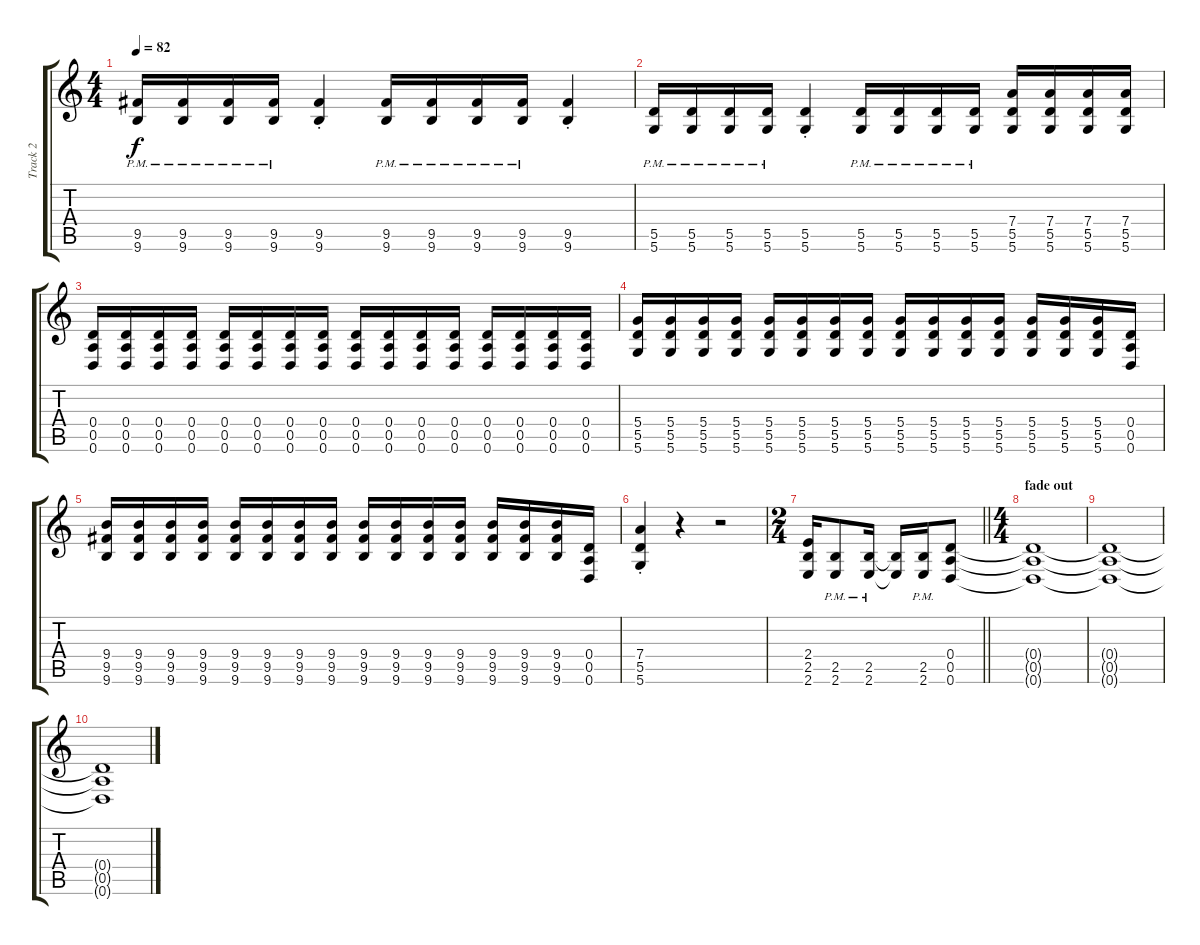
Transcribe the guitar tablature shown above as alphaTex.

\track ("Track 2" "Track 2") {instrument distortionguitar}
\staff {score tabs}
\tuning (E4 B3 G3 D3 A2 D2) {hide}
\ts (4 4)
\tempo 82
\clef g2
\ks c
(9.5{pm} 9.6{pm}).16{dy f} (9.5{pm} 9.6{pm}).16 (9.5{pm} 9.6{pm}).16 (9.5{pm} 9.6{pm}).16 (9.5{st} 9.6{st}).4 (9.5{pm} 9.6{pm}).16 (9.5{pm} 9.6).16 (9.5{pm} 9.6{pm}).16 (9.5{pm} 9.6{pm}).16 (9.5{st} 9.6{st}).4 |
(5.5{pm} 5.6{pm}).16 (5.5{pm} 5.6{pm}).16 (5.5{pm} 5.6{pm}).16 (5.5{pm} 5.6{pm}).16 (5.5{st} 5.6{st}).4 (5.5{pm} 5.6{pm}).16 (5.5{pm} 5.6{pm}).16 (5.5{pm} 5.6{pm}).16 (5.5{pm} 5.6{pm}).16 (7.4 5.5 5.6).16 (7.4 5.5 5.6).16 (7.4 5.5 5.6).16 (7.4 5.5 5.6).16 |
(0.4 0.5 0.6).16 (0.4 0.5 0.6).16 (0.4 0.5 0.6).16 (0.4 0.5 0.6).16 (0.4 0.5 0.6).16 (0.4 0.5 0.6).16 (0.4 0.5 0.6).16 (0.4 0.5 0.6).16 (0.4 0.5 0.6).16 (0.4 0.5 0.6).16 (0.4 0.5 0.6).16 (0.4 0.5 0.6).16 (0.4 0.5 0.6).16 (0.4 0.5 0.6).16 (0.4 0.5 0.6).16 (0.4 0.5 0.6).16 |
(5.4 5.5 5.6).16 (5.4 5.5 5.6).16 (5.4 5.5 5.6).16 (5.4 5.5 5.6).16 (5.4 5.5 5.6).16 (5.4 5.5 5.6).16 (5.4 5.5 5.6).16 (5.4 5.5 5.6).16 (5.4 5.5 5.6).16 (5.4 5.5 5.6).16 (5.4 5.5 5.6).16 (5.4 5.5 5.6).16 (5.4 5.5 5.6).16 (5.4 5.5 5.6).16 (5.4 5.5 5.6).16 (0.4 0.5 0.6).16 |
(9.4 9.5 9.6).16 (9.4 9.5 9.6).16 (9.4 9.5 9.6).16 (9.4 9.5 9.6).16 (9.4 9.5 9.6).16 (9.4 9.5 9.6).16 (9.4 9.5 9.6).16 (9.4 9.5 9.6).16 (9.4 9.5 9.6).16 (9.4 9.5 9.6).16 (9.4 9.5 9.6).16 (9.4 9.5 9.6).16 (9.4 9.5 9.6).16 (9.4 9.5 9.6).16 (9.4 9.5 9.6).16 (0.4 0.5 0.6).16 |
(7.4{st} 5.5{st} 5.6{st}).4 r.4 r.2 |
\ts (2 4)
\barLineRight lightlight
(2.4 2.5 2.6).16 (2.5{pm} 2.6{pm}).8 (2.5{pm} 2.6{pm}).16 (2.5{t} 2.6{t}).16 (2.5{pm} 2.6{pm}).16 (0.4 0.5 0.6).8 |
\ts (4 4)
\section ("" "fade out")
(0.4{t} 0.5{t} 0.6{t}).1 |
(0.4{t} 0.5{t} 0.6{t}).1 |
(0.4{t} 0.5{t} 0.6{t}).1
